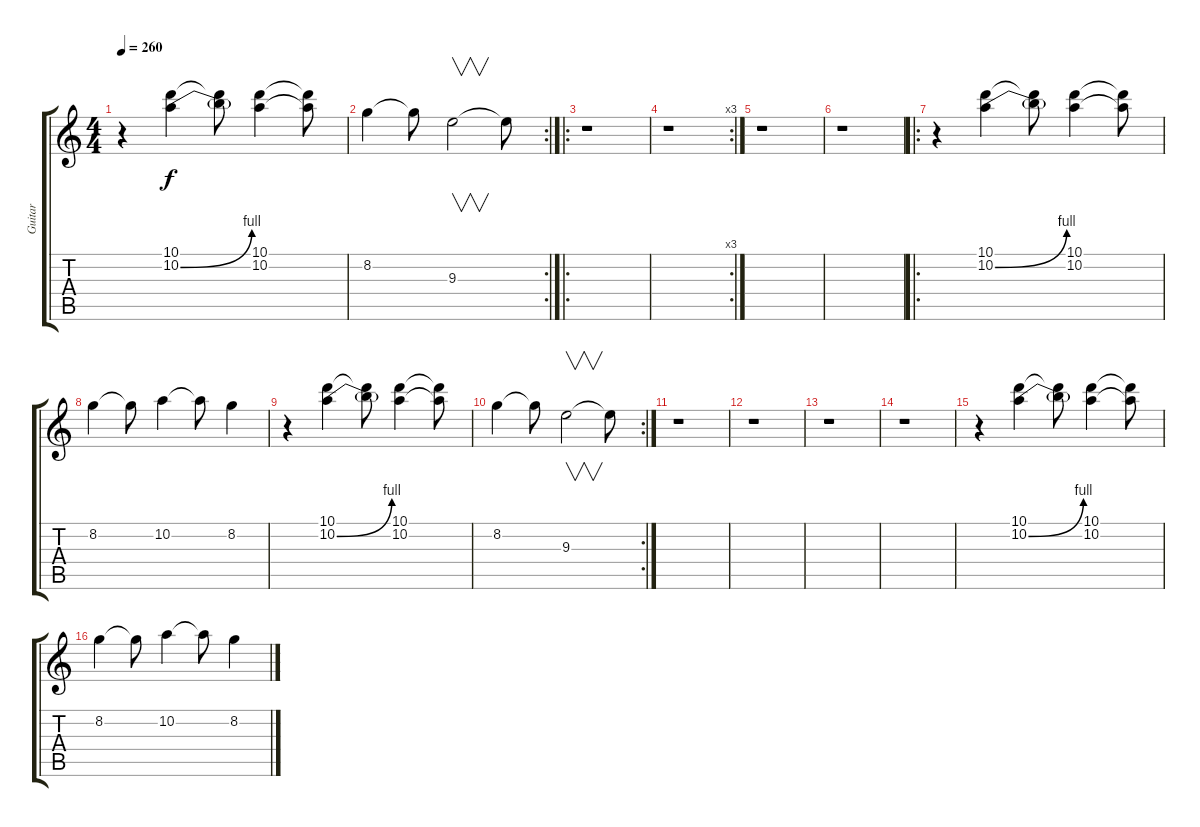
\track ("Guitar" "Guitar") {instrument distortionguitar}
\staff {score tabs}
\tuning (E4 B3 G3 D3 A2 E2) {hide}
\ts (4 4)
\tempo 260
\clef g2
\ks c
r.4{dy f} (10.1 10.2{be (bend 0 0 60 4)}).4 (10.1{t} 10.2{t}).8 (10.1 10.2).4 (10.1{t} 10.2{t}).8 |
\rc 2
8.2.4 8.2{t}.8 9.3.2{v} 9.3{t}.8 |
\ro
r.1 |
\rc 3
r.1 |
r.1 |
r.1 |
\ro
r.4 (10.1 10.2{be (bend 0 0 60 4)}).4 (10.1{t} 10.2{t}).8 (10.1 10.2).4 (10.1{t} 10.2{t}).8 |
8.2.4 8.2{t}.8 10.2.4 10.2{t}.8 8.2.4 |
r.4 (10.1 10.2{be (bend 0 0 60 4)}).4 (10.1{t} 10.2{t}).8 (10.1 10.2).4 (10.1{t} 10.2{t}).8 |
\rc 2
8.2.4 8.2{t}.8 9.3.2{v} 9.3{t}.8 |
r.1 |
r.1 |
r.1 |
r.1 |
r.4 (10.1 10.2{be (bend 0 0 60 4)}).4 (10.1{t} 10.2{t}).8 (10.1 10.2).4 (10.1{t} 10.2{t}).8 |
8.2.4 8.2{t}.8 10.2.4 10.2{t}.8 8.2.4
